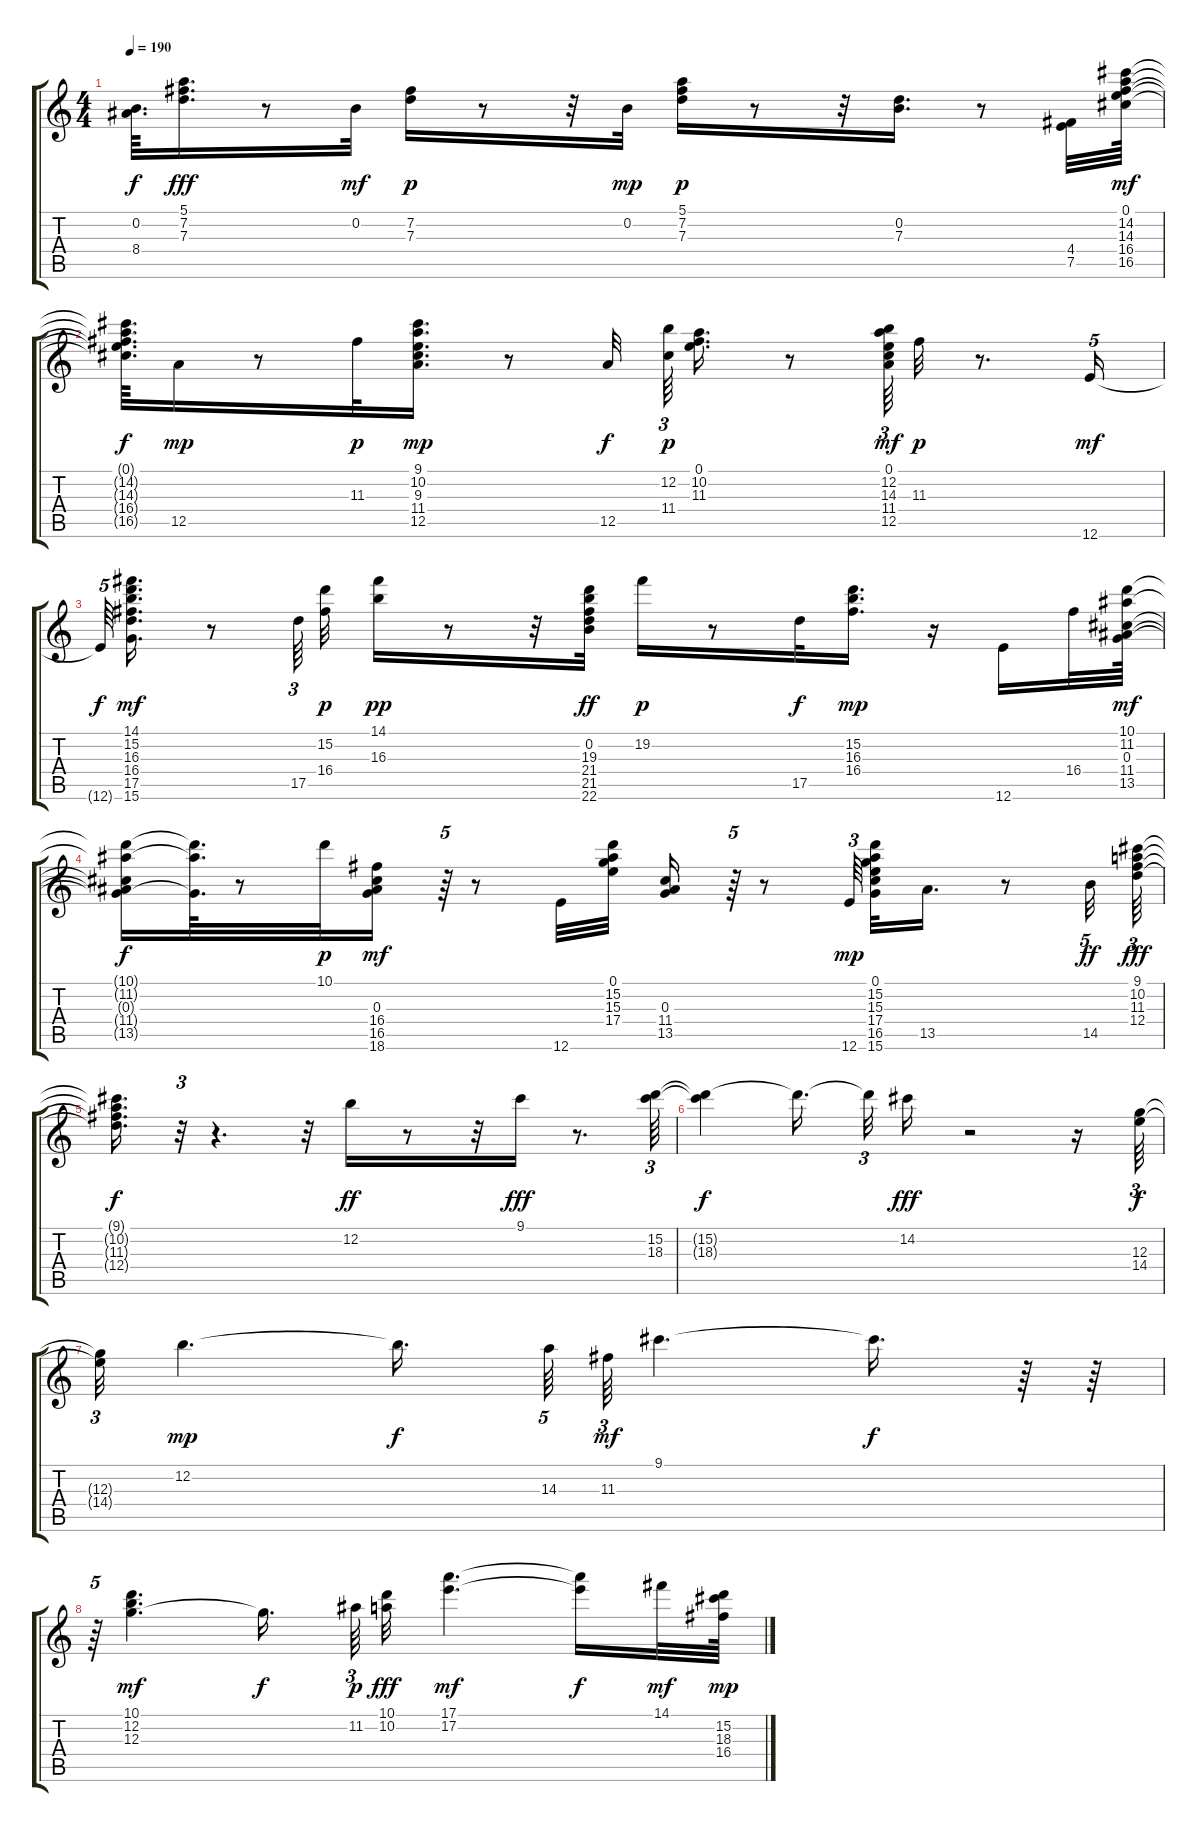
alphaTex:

\track "" {instrument electricguitarjazz}
\staff {score tabs}
\tuning (E4 B3 G3 D3 A2 E2) {hide}
\ts (4 4)
\tempo 190
\clef g2
\ks c
(0.2{t} 8.4{t}).64{d dy f} (5.1 7.2 7.3).16{d dy fff} r.8 0.2.32{dy mf} (7.2 7.3).16{dy p} r.8 r.32 0.2.32{dy mp} (5.1 7.2 7.3).16{dy p} r.8 r.32 (0.2 7.3).16{d} r.8 (4.4 7.5).32 (0.1 14.2 14.3 16.4 16.5).64{dy mf} |
(0.1{t} 14.2{t} 14.3{t} 16.4{t} 16.5{t}).64{d dy f} 12.5.16{dy mp} r.8 11.3.32{dy p} (9.1 10.2 9.3 11.4 12.5).16{d dy mp} r.8 12.5.32{dy f} (12.2 11.4).64{tu (3 2) dy p} (0.1 10.2 11.3).16{d} r.8 (0.1 12.2 14.3 11.4 12.5).64{tu (3 2) dy mf} 11.3.32{dy p} r.8{d} 12.6.16{tu (5 4) dy mf} |
12.6{t}.64{tu (5 4) dy f} (14.1 15.2 16.3 16.4 17.5 15.6).16{d dy mf} r.8 17.5.64{tu (3 2)} (15.2 16.4).32{dy p} (14.1 16.3).16{dy pp} r.8 r.32 (0.2 19.3 21.4 21.5 22.6).32{dy ff} 19.2.16{dy p} r.8 17.5.32{dy f} (15.2 16.3 16.4).16{d dy mp} r.16 12.6.16 16.4.32 (10.1 11.2 0.3 11.4 13.5).64{dy mf} |
(10.1{t} 11.2{t} 0.3{t} 11.4{t} 13.5{t}).16{dy f} (10.1{t} 11.2{t} 0.3{t}).64{d} r.8 10.1.32{dy p} (0.3 16.4 16.5 18.6).16{dy mf} r.64{tu (5 4)} r.8 12.6.32 (0.1 15.2 15.3 17.4).32 (0.3 11.4 13.5).16 r.64{tu (5 4)} r.8 12.6.64{tu (3 2) dy mp} (0.1 15.2 15.3 17.4 16.5 15.6).32 13.5.16{d} r.8 14.5.32{tu (5 4) dy ff} (9.1 10.2 11.3 12.4).64{tu (3 2) dy fff} |
(9.1{t} 10.2{t} 11.3{t} 12.4{t}).16{d dy f} r.32{tu (3 2)} r.4{d} r.32 12.2.16{dy ff} r.8 r.32 9.1.16{dy fff} r.8{d} (15.2 18.3).64{tu (3 2)} |
(15.2{t} 18.3{t}).4{dy f} 15.2{t}.16{d} 15.2{t}.32{tu (3 2)} 14.2.16{dy fff} r.2 r.16 (12.3 14.4).64{tu (3 2) dy f} |
(12.3{t} 14.4{t}).32{tu (3 2)} 12.2.4{d dy mp} 12.2{t}.16{d dy f} 14.3.64{tu (5 4)} 11.3.64{tu (3 2) dy mf} 9.1.4{d} 9.1{t}.16{d dy f} r.64 r.64 |
r.64{tu (5 4)} (10.1 12.2 12.3).4{d dy mf} 12.3{t}.16{d dy f} 11.2.64{tu (3 2) dy p} (10.1 10.2).32{dy fff} (17.1 17.2).4{d dy mf} (17.1{t} 17.2{t}).16{dy f} 14.1.32{dy mf} (15.2 18.3 16.4).64{dy mp}
